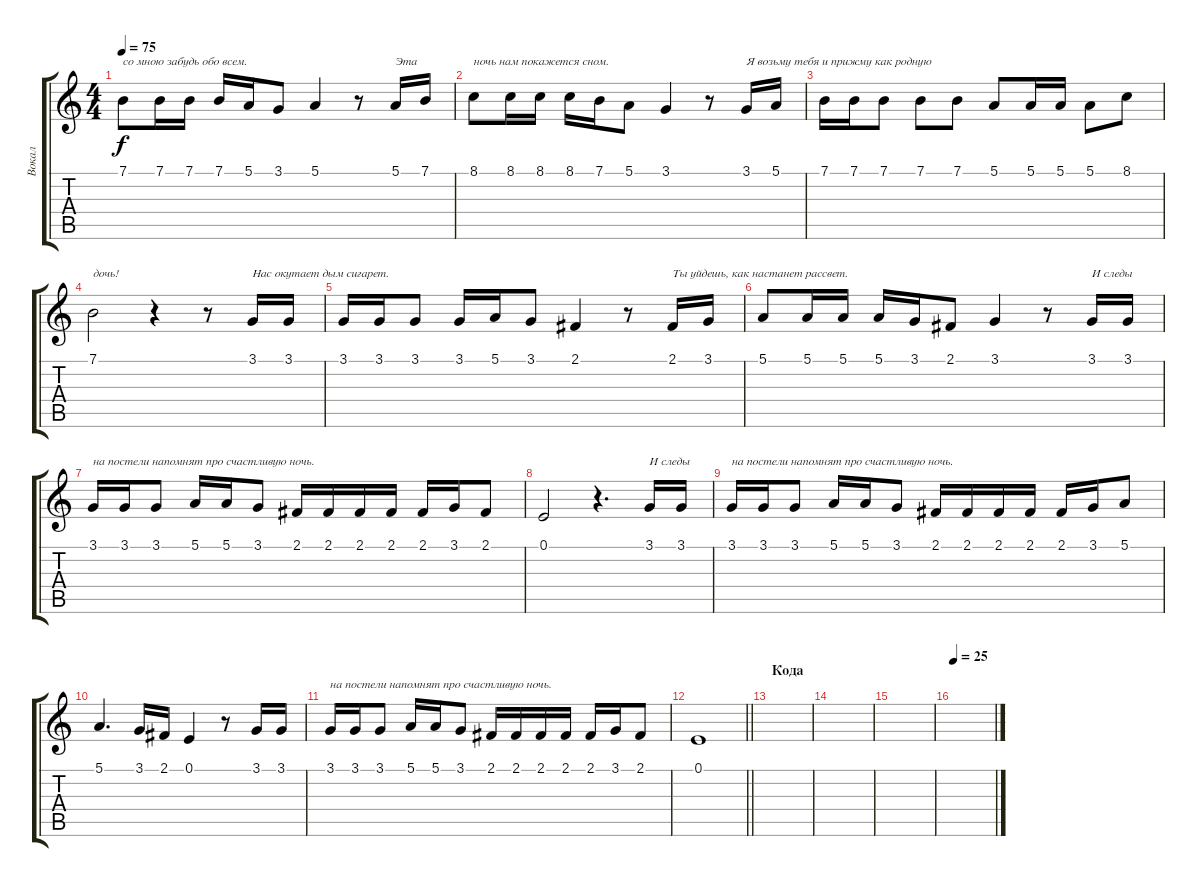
\track ("Вокал" "Вокал") {instrument lead6voice}
\staff {score tabs}
\tuning (E4 B3 G3 D3 A2 E2) {hide}
\ts (4 4)
\tempo 75
\clef g2
\ks c
7.1.8{txt "со мною забудь обо всем." dy f} 7.1.16 7.1.16 7.1.16 5.1.16 3.1.8 5.1.4 r.8 5.1.16{txt "Эта "} 7.1.16 |
8.1.8{txt "ночь нам покажется сном."} 8.1.16 8.1.16 8.1.16 7.1.16 5.1.8 3.1.4 r.8 3.1.16{txt "Я возьму тебя и прижму как родную "} 5.1.16 |
7.1.16 7.1.16 7.1.8 7.1.8 7.1.8 5.1.8 5.1.16 5.1.16 5.1.8 8.1.8 |
7.1.2{txt "дочь!"} r.4 r.8 3.1.16{txt "Нас окутает дым сигарет."} 3.1.16 |
3.1.16 3.1.16 3.1.8 3.1.16 5.1.16 3.1.8 2.1.4 r.8 2.1.16{txt "Ты уйдешь, как настанет рассвет."} 3.1.16 |
5.1.8 5.1.16 5.1.16 5.1.16 3.1.16 2.1.8 3.1.4 r.8 3.1.16{txt "И следы "} 3.1.16 |
3.1.16{txt "на постели напомнят про счастливую ночь."} 3.1.16 3.1.8 5.1.16 5.1.16 3.1.8 2.1.16 2.1.16 2.1.16 2.1.16 2.1.16 3.1.16 2.1.8 |
0.1.2 r.4{d} 3.1.16{txt "И следы "} 3.1.16 |
3.1.16{txt "на постели напомнят про счастливую ночь."} 3.1.16 3.1.8 5.1.16 5.1.16 3.1.8 2.1.16 2.1.16 2.1.16 2.1.16 2.1.16 3.1.16 5.1.8 |
5.1.4{d} 3.1.16 2.1.16 0.1.4 r.8 3.1.16 3.1.16 |
3.1.16{txt "на постели напомнят про счастливую ночь."} 3.1.16 3.1.8 5.1.16 5.1.16 3.1.8 2.1.16 2.1.16 2.1.16 2.1.16 2.1.16 3.1.16 2.1.8 |
\barLineRight lightlight
0.1.1 |
\section ("" "Кода")
|
|
|
\tempo 25
